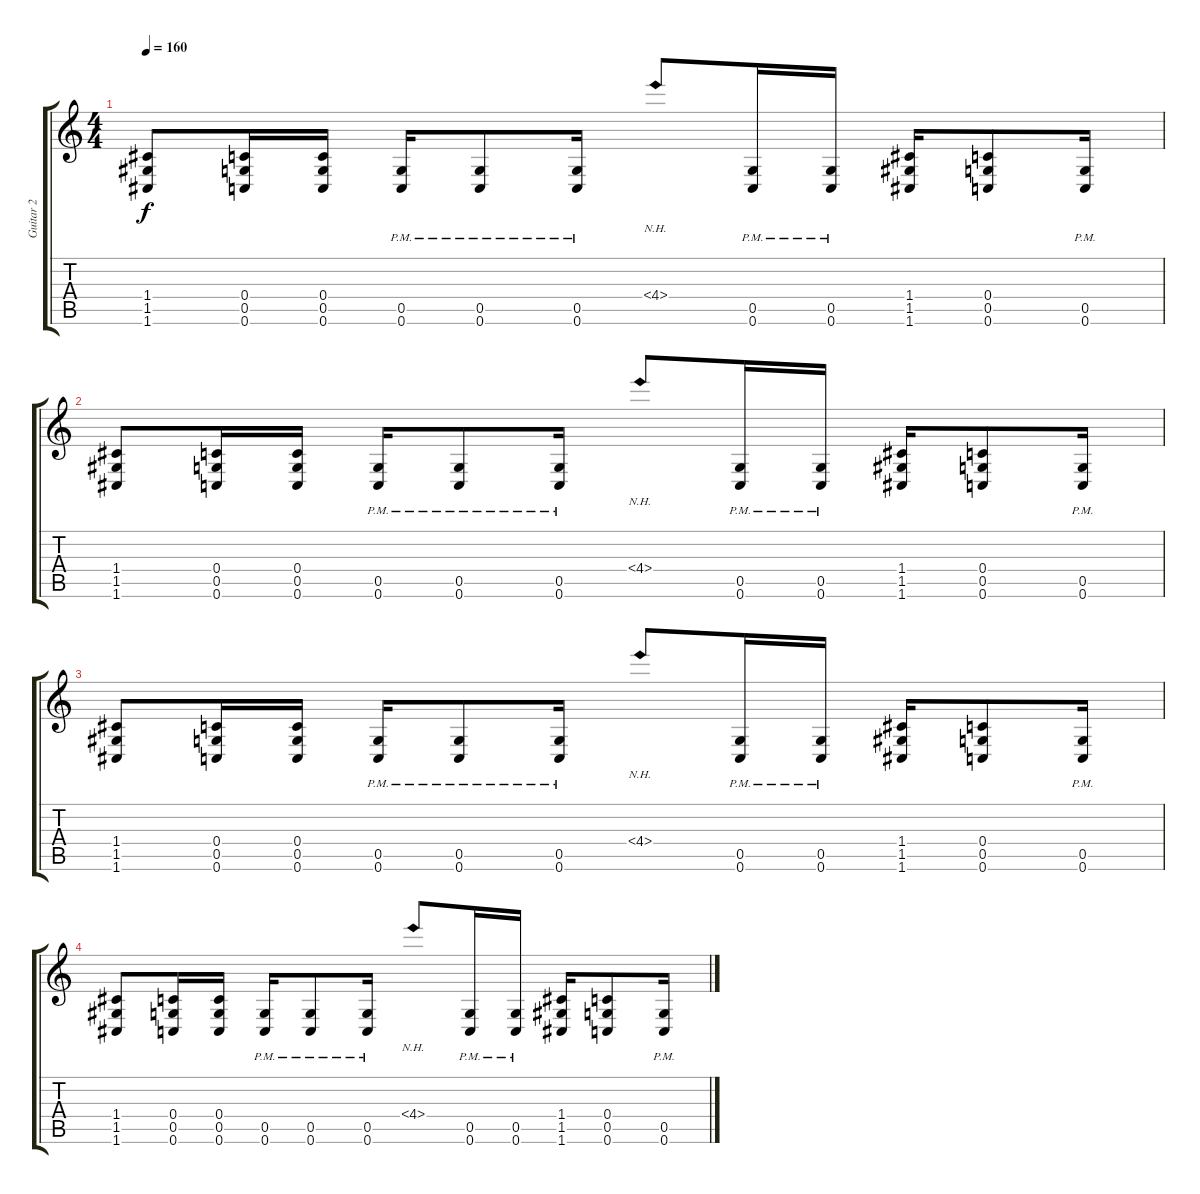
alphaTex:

\track ("Guitar 2" "Guitar 2") {instrument distortionguitar}
\staff {score tabs}
\tuning (D4 A3 F3 C3 G2 C2) {hide}
\ts (4 4)
\tempo 160
\clef g2
\ks c
(1.4 1.5 1.6).8{dy f} (0.4 0.5 0.6).16 (0.4 0.5 0.6).16 (0.5 0.6{pm}).16 (0.5 0.6{pm}).8 (0.5 0.6{pm}).16 4.4{nh}.8 (0.5 0.6{pm}).16 (0.5 0.6{pm}).16 (1.4 1.5 1.6).16 (0.4 0.5 0.6).8 (0.5 0.6{pm}).16 |
(1.4 1.5 1.6).8 (0.4 0.5 0.6).16 (0.4 0.5 0.6).16 (0.5 0.6{pm}).16 (0.5 0.6{pm}).8 (0.5 0.6{pm}).16 4.4{nh}.8 (0.5 0.6{pm}).16 (0.5 0.6{pm}).16 (1.4 1.5 1.6).16 (0.4 0.5 0.6).8 (0.5 0.6{pm}).16 |
(1.4 1.5 1.6).8 (0.4 0.5 0.6).16 (0.4 0.5 0.6).16 (0.5 0.6{pm}).16 (0.5 0.6{pm}).8 (0.5 0.6{pm}).16 4.4{nh}.8 (0.5 0.6{pm}).16 (0.5 0.6{pm}).16 (1.4 1.5 1.6).16 (0.4 0.5 0.6).8 (0.5 0.6{pm}).16 |
(1.4 1.5 1.6).8 (0.4 0.5 0.6).16 (0.4 0.5 0.6).16 (0.5 0.6{pm}).16 (0.5 0.6{pm}).8 (0.5 0.6{pm}).16 4.4{nh}.8 (0.5 0.6{pm}).16 (0.5 0.6{pm}).16 (1.4 1.5 1.6).16 (0.4 0.5 0.6).8 (0.5 0.6{pm}).16
